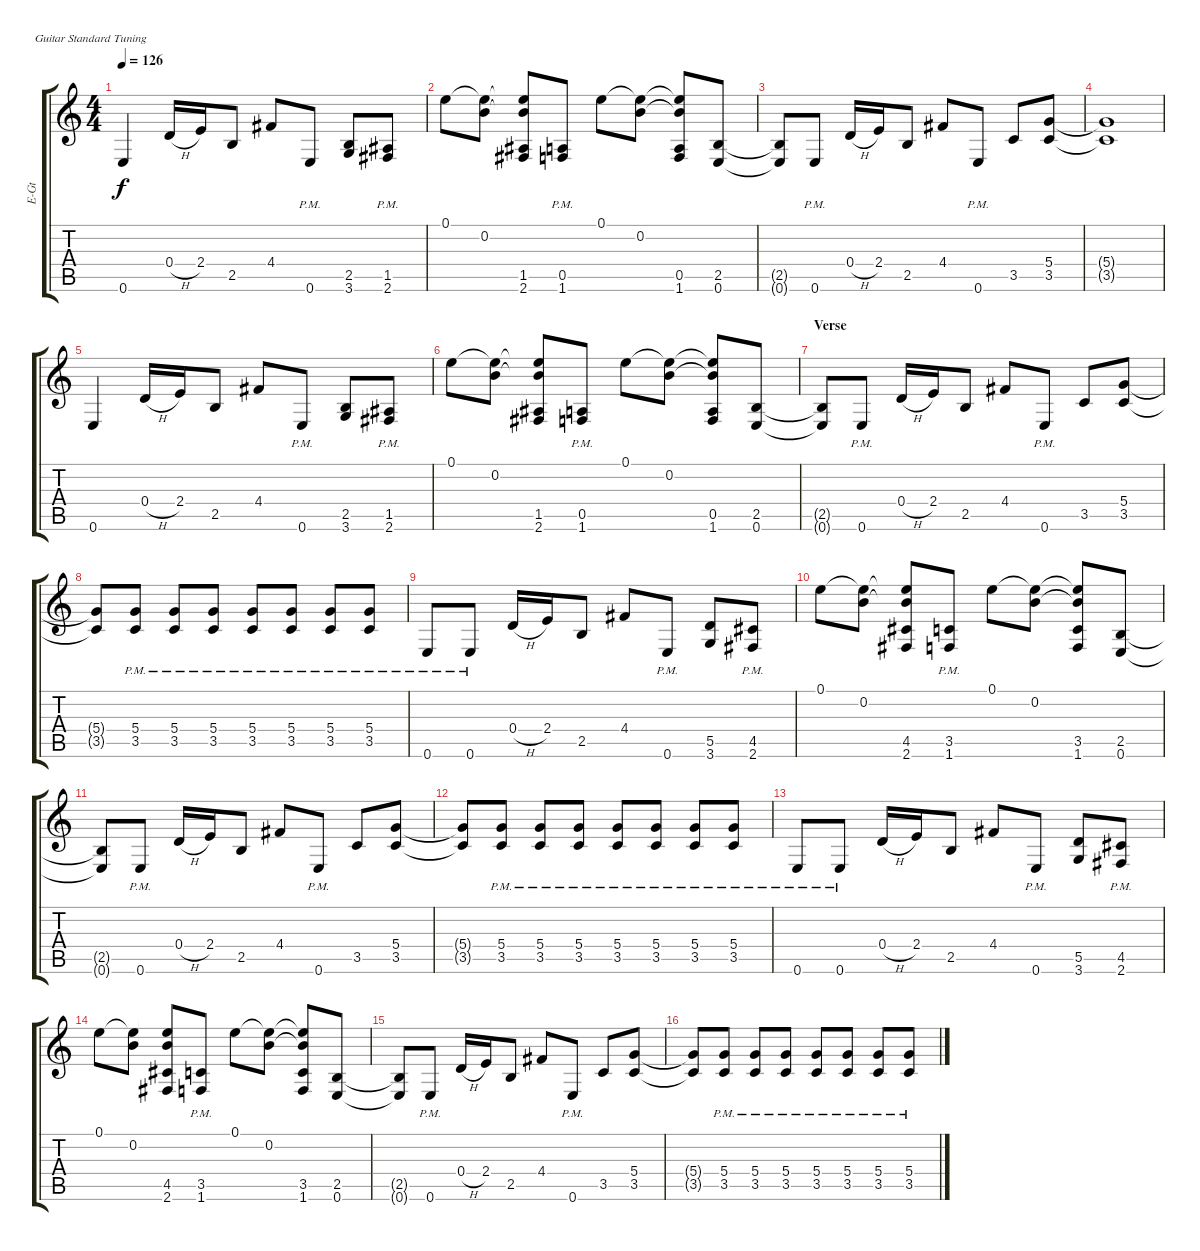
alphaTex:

\bracketExtendMode groupsimilarinstruments
\track ("D. Mustaine" "E-Gt") {instrument distortionguitar}
\staff {score tabs}
\tuning (E4 B3 G3 D3 A2 E2)
\ts (4 4)
\tempo 126
\clef g2
\ks c
0.6.4{dy f beam Up} 0.4{h}.16{beam Up} 2.4.16{beam Up} 2.5.8{beam Up} 4.4{acc #}.8{beam Up} 0.6{pm}.8{beam Up} (2.5 3.6).8{beam Up} (1.5{pm acc #} 2.6{pm acc #}).8{beam Up} |
0.1.8{beam Down} (0.1{t} 0.2).8{beam Down} (0.1{t} 0.2{t} 1.5{acc #} 2.6{acc #}).8{beam Up} (0.5{pm} 1.6{pm}).8{beam Up} 0.1.8{beam Down} (0.1{t} 0.2).8{beam Down} (0.1{t} 0.2{t} 0.5 1.6).8{beam Up} (2.5 0.6).8{beam Up} |
(2.5{t} 0.6{t}).8{beam Up} 0.6{pm}.8{beam Up} 0.4{h}.16{beam Up} 2.4.16{beam Up} 2.5.8{beam Up} 4.4{acc #}.8{beam Up} 0.6{pm}.8{beam Up} 3.5.8{beam Up} (5.4 3.5).8{beam Up} |
(5.4{t} 3.5{t}).1{beam Up} |
0.6.4{beam Up} 0.4{h}.16{beam Up} 2.4.16{beam Up} 2.5.8{beam Up} 4.4{acc #}.8{beam Up} 0.6{pm}.8{beam Up} (2.5 3.6).8{beam Up} (1.5{pm acc #} 2.6{pm acc #}).8{beam Up} |
0.1.8{beam Down} (0.1{t} 0.2).8{beam Down} (0.1{t} 0.2{t} 1.5{acc #} 2.6{acc #}).8{beam Up} (0.5{pm} 1.6{pm}).8{beam Up} 0.1.8{beam Down} (0.1{t} 0.2).8{beam Down} (0.1{t} 0.2{t} 0.5 1.6).8{beam Up} (2.5 0.6).8{beam Up} |
\section ("" "Verse")
(2.5{t} 0.6{t}).8{beam Up} 0.6{pm}.8{beam Up} 0.4{h}.16{beam Up} 2.4.16{beam Up} 2.5.8{beam Up} 4.4{acc #}.8{beam Up} 0.6{pm}.8{beam Up} 3.5.8{beam Up} (5.4 3.5).8{beam Up} |
(5.4{t} 3.5{t}).8{beam Up} (5.4{pm} 3.5{pm}).8{beam Up} (5.4{pm} 3.5{pm}).8{beam Up} (5.4{pm} 3.5{pm}).8{beam Up} (5.4{pm} 3.5{pm}).8{beam Up} (5.4{pm} 3.5{pm}).8{beam Up} (5.4{pm} 3.5{pm}).8{beam Up} (5.4{pm} 3.5{pm}).8{beam Up} |
0.6{pm}.8{beam Up} 0.6{pm}.8{beam Up} 0.4{h}.16{beam Up} 2.4.16{beam Up} 2.5.8{beam Up} 4.4{acc #}.8{beam Up} 0.6{pm}.8{beam Up} (5.5 3.6).8{beam Up} (4.5{pm acc #} 2.6{pm acc #}).8{beam Up} |
0.1.8{beam Down} (0.1{t} 0.2).8{beam Down} (0.1{t} 0.2{t} 4.5{acc #} 2.6{acc #}).8{beam Up} (3.5{pm} 1.6{pm}).8{beam Up} 0.1.8{beam Down} (0.1{t} 0.2).8{beam Down} (0.1{t} 0.2{t} 3.5 1.6).8{beam Up} (2.5 0.6).8{beam Up} |
(2.5{t} 0.6{t}).8{beam Up} 0.6{pm}.8{beam Up} 0.4{h}.16{beam Up} 2.4.16{beam Up} 2.5.8{beam Up} 4.4{acc #}.8{beam Up} 0.6{pm}.8{beam Up} 3.5.8{beam Up} (5.4 3.5).8{beam Up} |
(5.4{t} 3.5{t}).8{beam Up} (5.4{pm} 3.5{pm}).8{beam Up} (5.4{pm} 3.5{pm}).8{beam Up} (5.4{pm} 3.5{pm}).8{beam Up} (5.4{pm} 3.5{pm}).8{beam Up} (5.4{pm} 3.5{pm}).8{beam Up} (5.4{pm} 3.5{pm}).8{beam Up} (5.4{pm} 3.5{pm}).8{beam Up} |
0.6{pm}.8{beam Up} 0.6{pm}.8{beam Up} 0.4{h}.16{beam Up} 2.4.16{beam Up} 2.5.8{beam Up} 4.4{acc #}.8{beam Up} 0.6{pm}.8{beam Up} (5.5 3.6).8{beam Up} (4.5{pm acc #} 2.6{pm acc #}).8{beam Up} |
0.1.8{beam Down} (0.1{t} 0.2).8{beam Down} (0.1{t} 0.2{t} 4.5{acc #} 2.6{acc #}).8{beam Up} (3.5{pm} 1.6{pm}).8{beam Up} 0.1.8{beam Down} (0.1{t} 0.2).8{beam Down} (0.1{t} 0.2{t} 3.5 1.6).8{beam Up} (2.5 0.6).8{beam Up} |
(2.5{t} 0.6{t}).8{beam Up} 0.6{pm}.8{beam Up} 0.4{h}.16{beam Up} 2.4.16{beam Up} 2.5.8{beam Up} 4.4{acc #}.8{beam Up} 0.6{pm}.8{beam Up} 3.5.8{beam Up} (5.4 3.5).8{beam Up} |
(5.4{t} 3.5{t}).8{beam Up} (5.4{pm} 3.5{pm}).8{beam Up} (5.4{pm} 3.5{pm}).8{beam Up} (5.4{pm} 3.5{pm}).8{beam Up} (5.4{pm} 3.5{pm}).8{beam Up} (5.4{pm} 3.5{pm}).8{beam Up} (5.4{pm} 3.5{pm}).8{beam Up} (5.4{pm} 3.5{pm}).8{beam Up}
